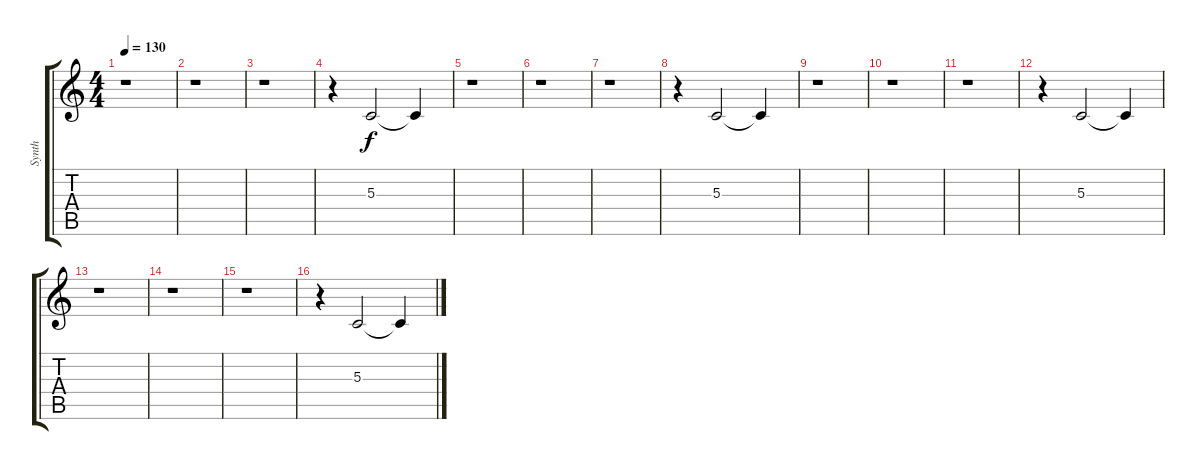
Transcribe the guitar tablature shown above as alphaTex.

\track ("Synth" "Synth") {instrument reversecymbal}
\staff {score tabs}
\tuning (E4 B3 G3 D3 A2 E2) {hide}
\ts (4 4)
\tempo 130
\clef g2
\ks c
r.1{dy f} |
r.1 |
r.1 |
r.4 5.3.2 5.3{t}.4 |
r.1 |
r.1 |
r.1 |
r.4 5.3.2 5.3{t}.4 |
r.1 |
r.1 |
r.1 |
r.4 5.3.2 5.3{t}.4 |
r.1 |
r.1 |
r.1 |
r.4 5.3.2 5.3{t}.4
